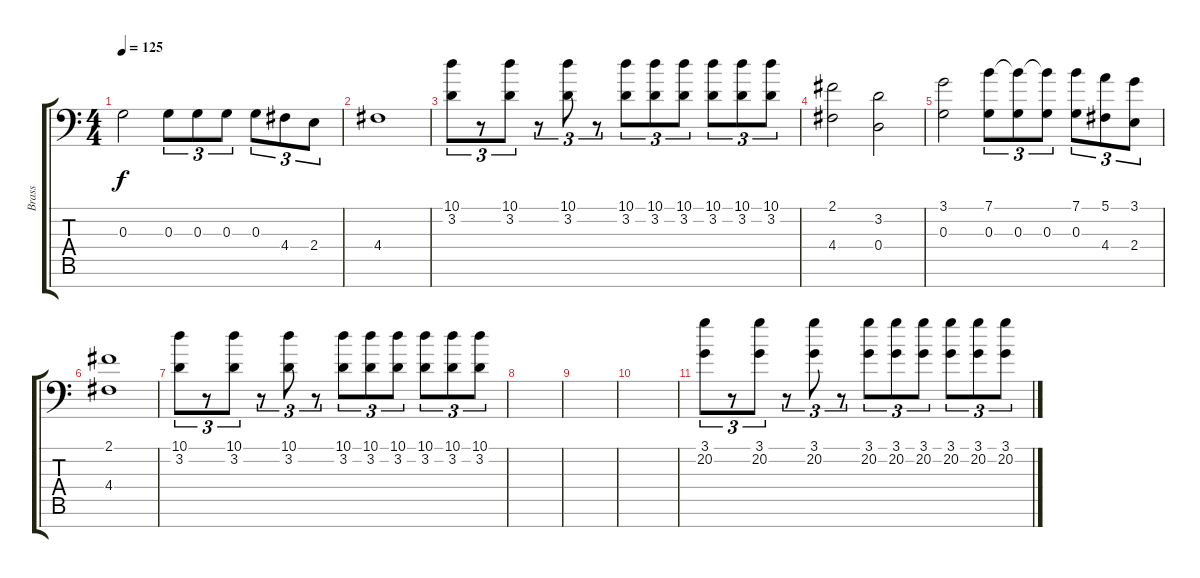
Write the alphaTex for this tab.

\track ("Brass" "Brass") {instrument trombone}
\staff {score tabs}
\tuning (E4 B3 G3 D3 A2 E2 C-1) {hide}
\ts (4 4)
\tempo 125
\clef f4
\ks c
0.3.2{dy f} 0.3.8{tu (3 2)} 0.3.8{tu (3 2)} 0.3.8{tu (3 2)} 0.3.8{tu (3 2)} 4.4.8{tu (3 2)} 2.4.8{tu (3 2)} |
4.4.1 |
(10.1 3.2).8{tu (3 2)} r.8{tu (3 2)} (10.1 3.2).8{tu (3 2)} r.8{tu (3 2)} (10.1 3.2).8{tu (3 2)} r.8{tu (3 2)} (10.1 3.2).8{tu (3 2)} (10.1 3.2).8{tu (3 2)} (10.1 3.2).8{tu (3 2)} (10.1 3.2).8{tu (3 2)} (10.1 3.2).8{tu (3 2)} (10.1 3.2).8{tu (3 2)} |
(2.1 4.4).2 (3.2 0.4).2 |
(3.1 0.3).2 (7.1 0.3).8{tu (3 2)} (7.1{t} 0.3).8{tu (3 2)} (7.1{t} 0.3).8{tu (3 2)} (7.1 0.3).8{tu (3 2)} (5.1 4.4).8{tu (3 2)} (3.1 2.4).8{tu (3 2)} |
(2.1 4.4).1 |
(10.1 3.2).8{tu (3 2)} r.8{tu (3 2)} (10.1 3.2).8{tu (3 2)} r.8{tu (3 2)} (10.1 3.2).8{tu (3 2)} r.8{tu (3 2)} (10.1 3.2).8{tu (3 2)} (10.1 3.2).8{tu (3 2)} (10.1 3.2).8{tu (3 2)} (10.1 3.2).8{tu (3 2)} (10.1 3.2).8{tu (3 2)} (10.1 3.2).8{tu (3 2)} |
|
|
|
(3.1 20.2).8{tu (3 2)} r.8{tu (3 2)} (3.1 20.2).8{tu (3 2)} r.8{tu (3 2)} (3.1 20.2).8{tu (3 2)} r.8{tu (3 2)} (3.1 20.2).8{tu (3 2)} (3.1 20.2).8{tu (3 2)} (3.1 20.2).8{tu (3 2)} (3.1 20.2).8{tu (3 2)} (3.1 20.2).8{tu (3 2)} (3.1 20.2).8{tu (3 2)}
